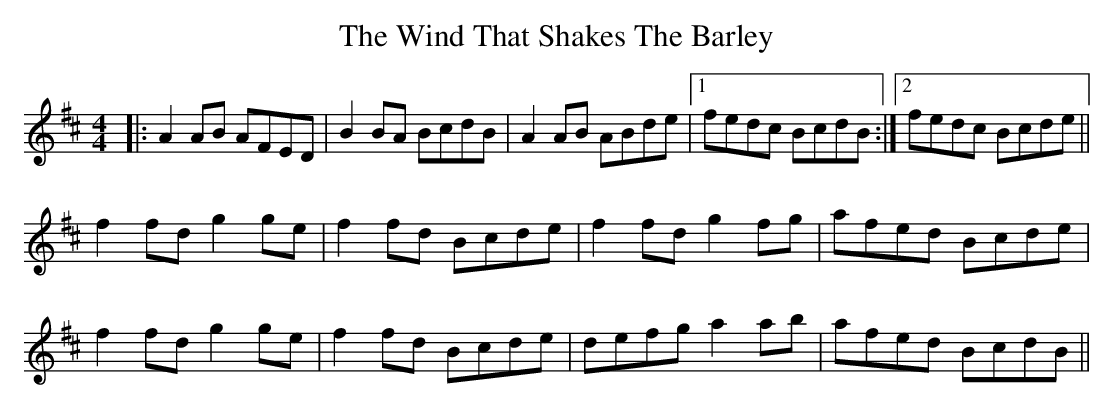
X:1
T: The Wind That Shakes The Barley
M: 4/4
L: 1/8
K: Dmaj
|:A2AB AFED|B2BA BcdB|A2AB ABde|1 fedc BcdB:|2 fedc Bcde||
f2fd g2ge|f2fd Bcde|f2fd g2fg|afed Bcde|
f2fd g2ge|f2fd Bcde|defg a2ab|afed BcdB||
